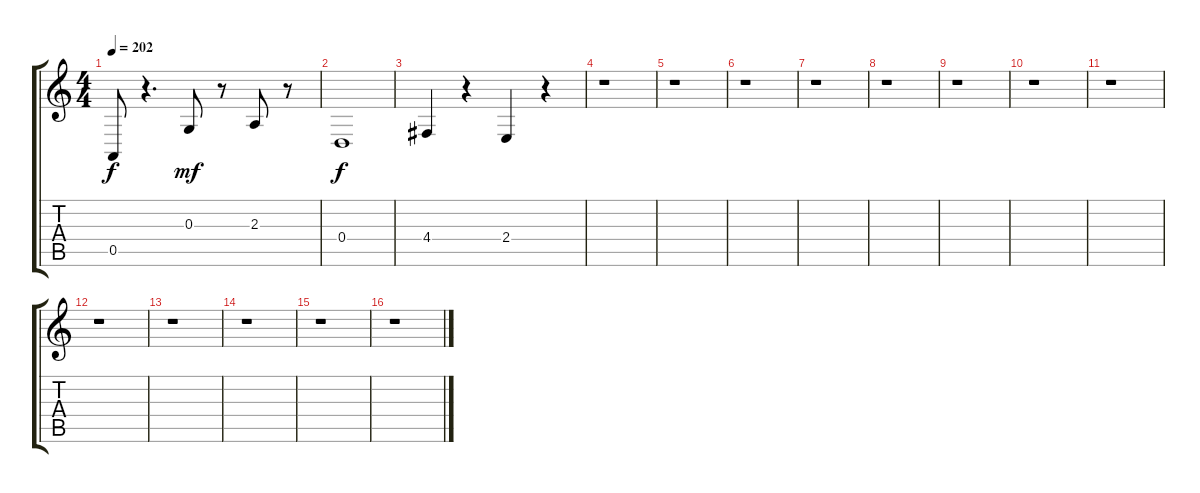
\track "" {instrument trombone}
\staff {score tabs}
\tuning (E4 B3 G3 D3 A2 E2) {hide}
\ts (4 4)
\tempo 202
\clef g2
\ks c
0.5.8{dy f} r.4{d} 0.3.8{dy mf} r.8 2.3.8 r.8 |
0.4.1{dy f} |
4.4.4 r.4 2.4.4 r.4 |
r.1 |
r.1 |
r.1 |
r.1 |
r.1 |
r.1 |
r.1 |
r.1 |
r.1 |
r.1 |
r.1 |
r.1 |
r.1
